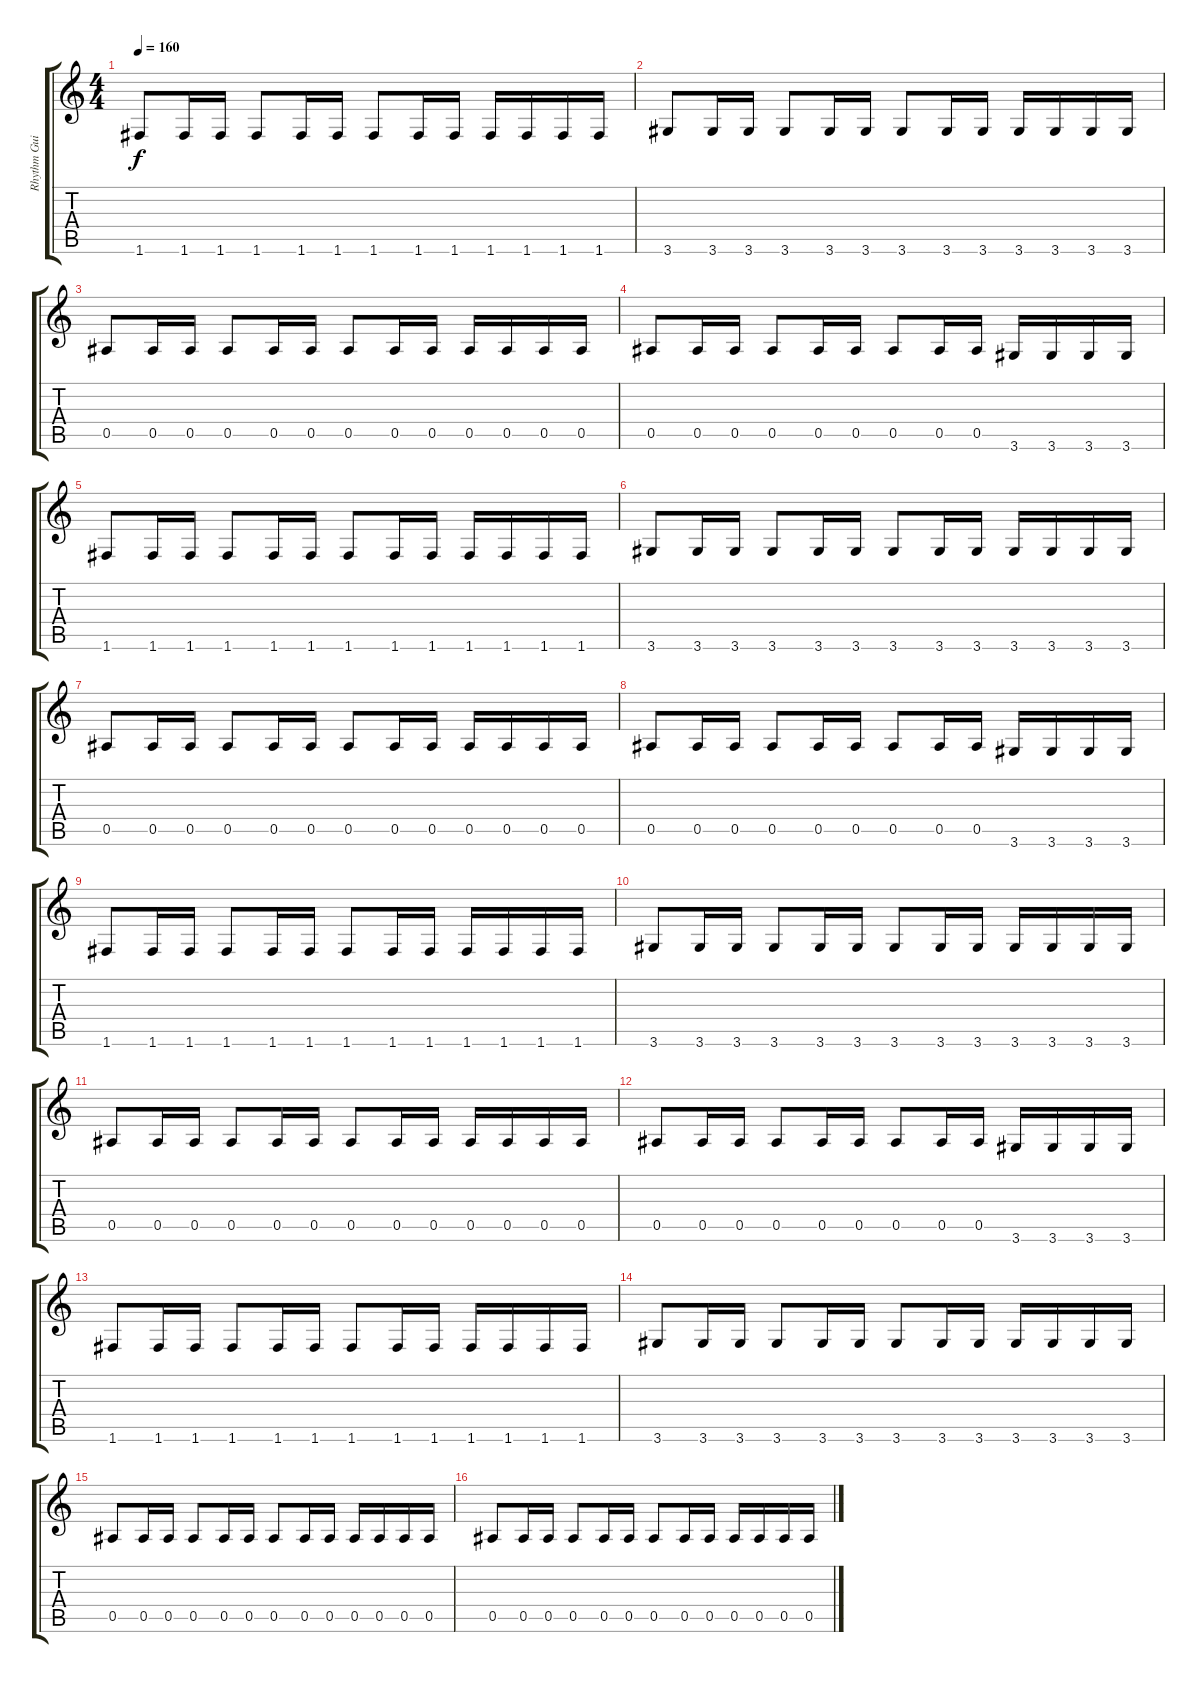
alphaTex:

\track ("Rhythm Guitar 1" "Rhythm Gui") {instrument distortionguitar}
\staff {score tabs}
\tuning (F4 C4 Ab3 Eb3 Bb2 F2) {hide}
\ts (4 4)
\section ("" "")
\tempo 160
\clef g2
\ks c
1.6.8{dy f} 1.6.16 1.6.16 1.6.8 1.6.16 1.6.16 1.6.8 1.6.16 1.6.16 1.6.16 1.6.16 1.6.16 1.6.16 |
3.6.8 3.6.16 3.6.16 3.6.8 3.6.16 3.6.16 3.6.8 3.6.16 3.6.16 3.6.16 3.6.16 3.6.16 3.6.16 |
0.5.8 0.5.16 0.5.16 0.5.8 0.5.16 0.5.16 0.5.8 0.5.16 0.5.16 0.5.16 0.5.16 0.5.16 0.5.16 |
0.5.8 0.5.16 0.5.16 0.5.8 0.5.16 0.5.16 0.5.8 0.5.16 0.5.16 3.6.16 3.6.16 3.6.16 3.6.16 |
1.6.8 1.6.16 1.6.16 1.6.8 1.6.16 1.6.16 1.6.8 1.6.16 1.6.16 1.6.16 1.6.16 1.6.16 1.6.16 |
3.6.8 3.6.16 3.6.16 3.6.8 3.6.16 3.6.16 3.6.8 3.6.16 3.6.16 3.6.16 3.6.16 3.6.16 3.6.16 |
0.5.8 0.5.16 0.5.16 0.5.8 0.5.16 0.5.16 0.5.8 0.5.16 0.5.16 0.5.16 0.5.16 0.5.16 0.5.16 |
0.5.8 0.5.16 0.5.16 0.5.8 0.5.16 0.5.16 0.5.8 0.5.16 0.5.16 3.6.16 3.6.16 3.6.16 3.6.16 |
1.6.8 1.6.16 1.6.16 1.6.8 1.6.16 1.6.16 1.6.8 1.6.16 1.6.16 1.6.16 1.6.16 1.6.16 1.6.16 |
3.6.8 3.6.16 3.6.16 3.6.8 3.6.16 3.6.16 3.6.8 3.6.16 3.6.16 3.6.16 3.6.16 3.6.16 3.6.16 |
0.5.8 0.5.16 0.5.16 0.5.8 0.5.16 0.5.16 0.5.8 0.5.16 0.5.16 0.5.16 0.5.16 0.5.16 0.5.16 |
0.5.8 0.5.16 0.5.16 0.5.8 0.5.16 0.5.16 0.5.8 0.5.16 0.5.16 3.6.16 3.6.16 3.6.16 3.6.16 |
1.6.8 1.6.16 1.6.16 1.6.8 1.6.16 1.6.16 1.6.8 1.6.16 1.6.16 1.6.16 1.6.16 1.6.16 1.6.16 |
3.6.8 3.6.16 3.6.16 3.6.8 3.6.16 3.6.16 3.6.8 3.6.16 3.6.16 3.6.16 3.6.16 3.6.16 3.6.16 |
0.5.8 0.5.16 0.5.16 0.5.8 0.5.16 0.5.16 0.5.8 0.5.16 0.5.16 0.5.16 0.5.16 0.5.16 0.5.16 |
0.5.8 0.5.16 0.5.16 0.5.8 0.5.16 0.5.16 0.5.8 0.5.16 0.5.16 0.5.16 0.5.16 0.5.16 0.5.16
